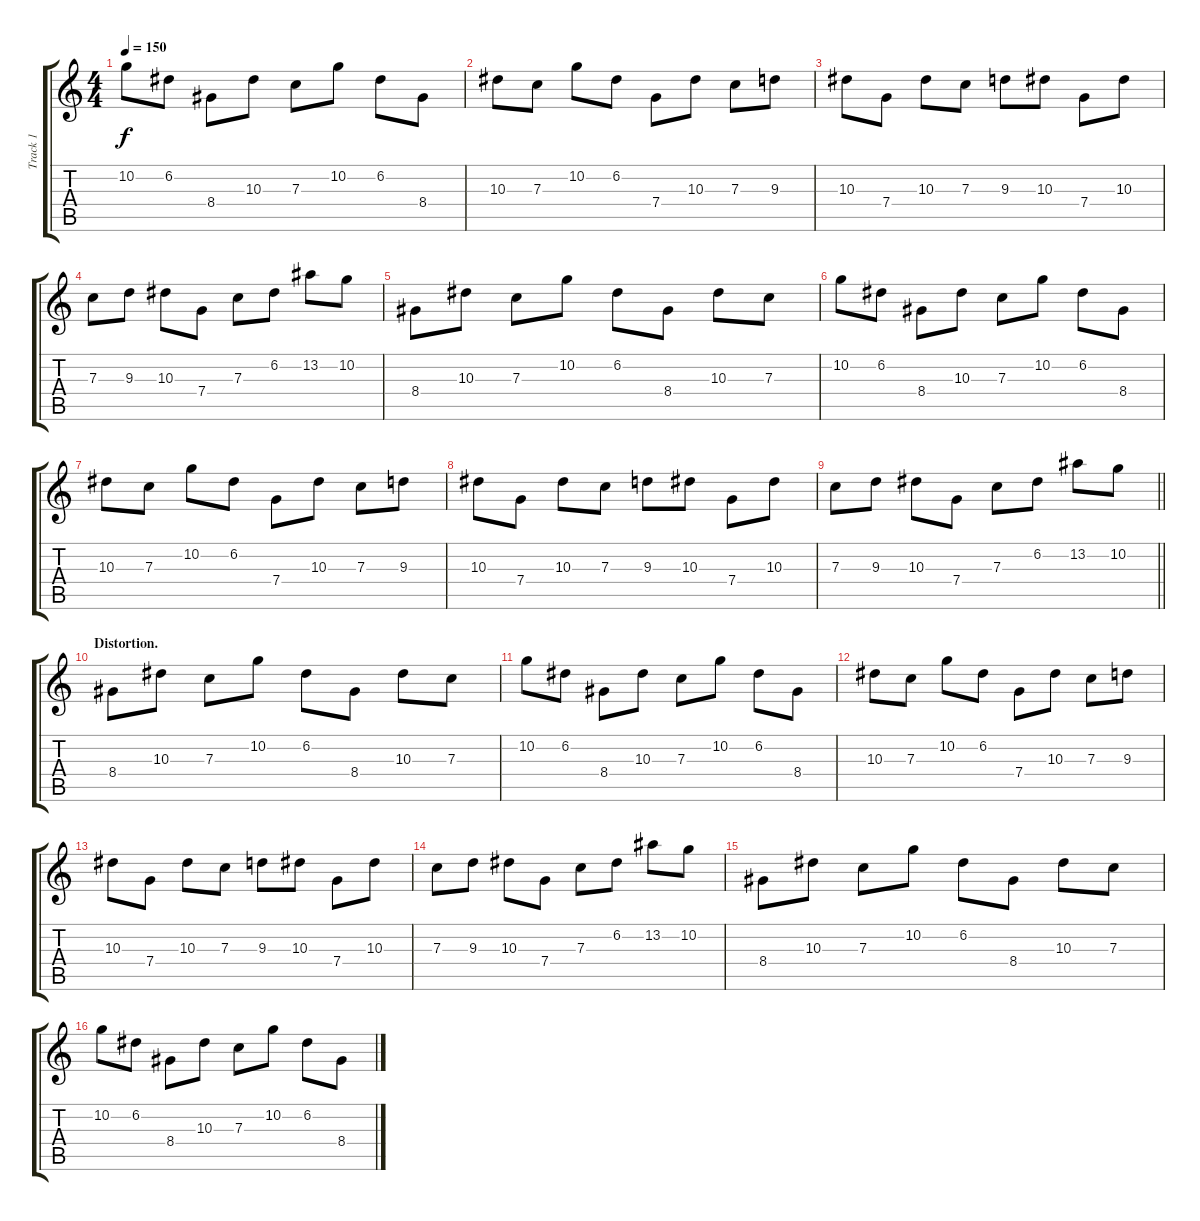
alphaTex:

\track ("Track 1" "Track 1") {instrument distortionguitar}
\staff {score tabs}
\tuning (D4 A3 F3 C3 G2 C2) {hide}
\ts (4 4)
\tempo 150
\clef g2
\ks c
10.2.8{dy f} 6.2.8 8.4.8 10.3.8 7.3.8 10.2.8 6.2.8 8.4.8 |
10.3.8 7.3.8 10.2.8 6.2.8 7.4.8 10.3.8 7.3.8 9.3.8 |
10.3.8 7.4.8 10.3.8 7.3.8 9.3.8 10.3.8 7.4.8 10.3.8 |
7.3.8 9.3.8 10.3.8 7.4.8 7.3.8 6.2.8 13.2.8 10.2.8 |
8.4.8 10.3.8 7.3.8 10.2.8 6.2.8 8.4.8 10.3.8 7.3.8 |
10.2.8 6.2.8 8.4.8 10.3.8 7.3.8 10.2.8 6.2.8 8.4.8 |
10.3.8 7.3.8 10.2.8 6.2.8 7.4.8 10.3.8 7.3.8 9.3.8 |
10.3.8 7.4.8 10.3.8 7.3.8 9.3.8 10.3.8 7.4.8 10.3.8 |
\barLineRight lightlight
7.3.8 9.3.8 10.3.8 7.4.8 7.3.8 6.2.8 13.2.8 10.2.8 |
\section ("" "Distortion.")
8.4.8{instrument distortionguitar} 10.3.8 7.3.8 10.2.8 6.2.8 8.4.8 10.3.8 7.3.8 |
10.2.8 6.2.8 8.4.8 10.3.8 7.3.8 10.2.8 6.2.8 8.4.8 |
10.3.8 7.3.8 10.2.8 6.2.8 7.4.8 10.3.8 7.3.8 9.3.8 |
10.3.8 7.4.8 10.3.8 7.3.8 9.3.8 10.3.8 7.4.8 10.3.8 |
7.3.8 9.3.8 10.3.8 7.4.8 7.3.8 6.2.8 13.2.8 10.2.8 |
8.4.8{instrument distortionguitar} 10.3.8 7.3.8 10.2.8 6.2.8 8.4.8 10.3.8 7.3.8 |
10.2.8 6.2.8 8.4.8 10.3.8 7.3.8 10.2.8 6.2.8 8.4.8
